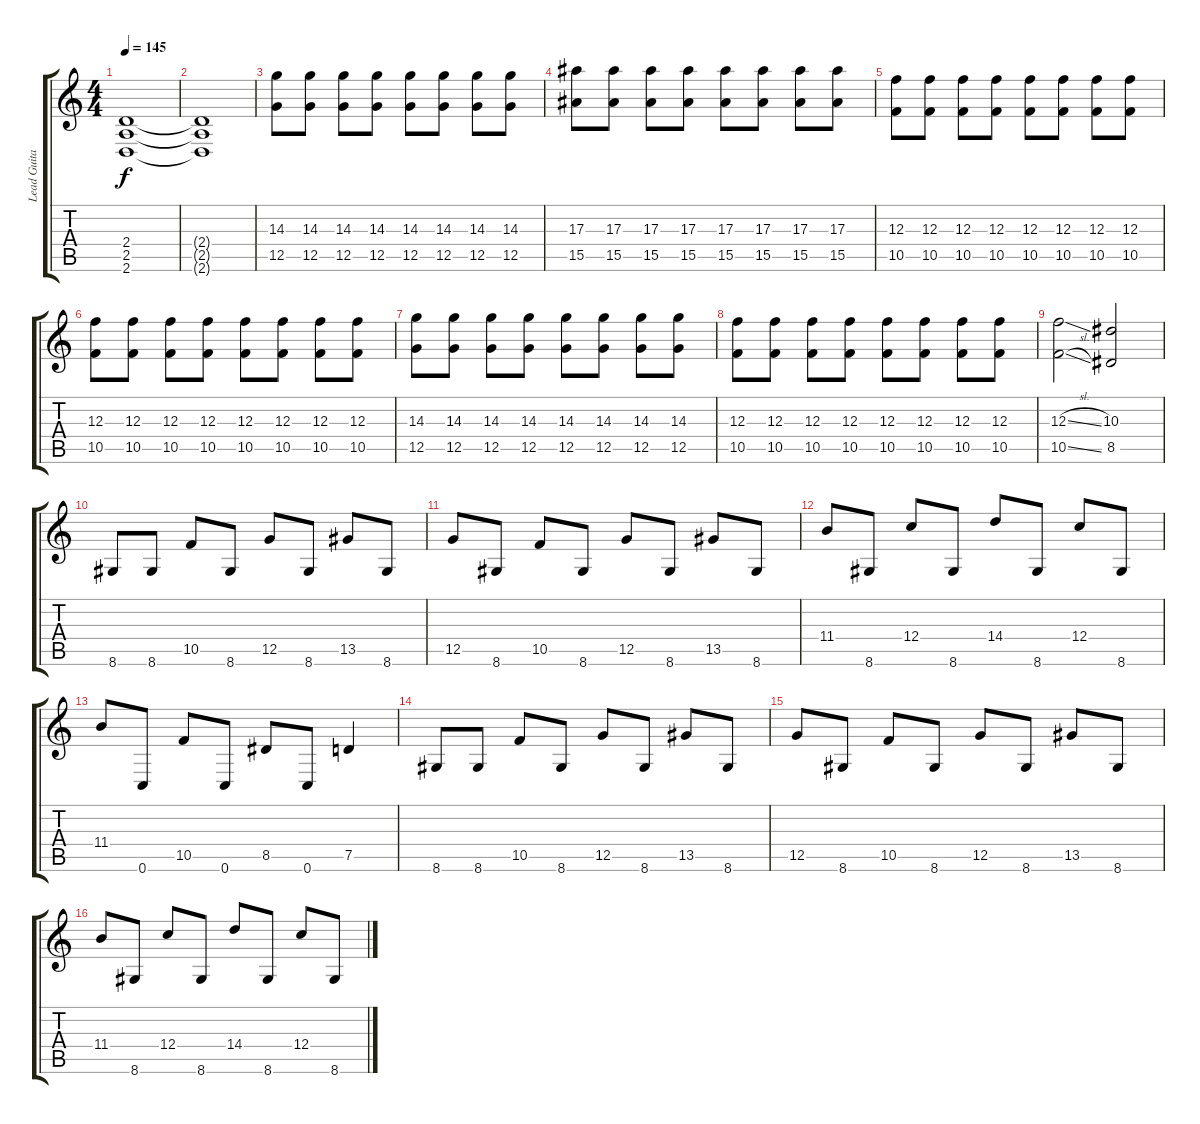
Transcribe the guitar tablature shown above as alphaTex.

\track ("Lead Guitar" "Lead Guita") {instrument overdrivenguitar}
\staff {score tabs}
\tuning (D4 A3 F3 C3 G2 C2) {hide}
\ts (4 4)
\tempo 145
\clef g2
\ks c
(2.4{t} 2.5{t} 2.6{t}).1{dy f} |
(2.4{t} 2.5{t} 2.6{t}).1 |
(14.3 12.5).8 (14.3 12.5).8 (14.3 12.5).8 (14.3 12.5).8 (14.3 12.5).8 (14.3 12.5).8 (14.3 12.5).8 (14.3 12.5).8 |
(17.3 15.5).8 (17.3 15.5).8 (17.3 15.5).8 (17.3 15.5).8 (17.3 15.5).8 (17.3 15.5).8 (17.3 15.5).8 (17.3 15.5).8 |
(12.3 10.5).8 (12.3 10.5).8 (12.3 10.5).8 (12.3 10.5).8 (12.3 10.5).8 (12.3 10.5).8 (12.3 10.5).8 (12.3 10.5).8 |
(12.3 10.5).8 (12.3 10.5).8 (12.3 10.5).8 (12.3 10.5).8 (12.3 10.5).8 (12.3 10.5).8 (12.3 10.5).8 (12.3 10.5).8 |
(14.3 12.5).8 (14.3 12.5).8 (14.3 12.5).8 (14.3 12.5).8 (14.3 12.5).8 (14.3 12.5).8 (14.3 12.5).8 (14.3 12.5).8 |
(12.3 10.5).8 (12.3 10.5).8 (12.3 10.5).8 (12.3 10.5).8 (12.3 10.5).8 (12.3 10.5).8 (12.3 10.5).8 (12.3 10.5).8 |
(12.3{sl} 10.5{sl}).2 (10.3 8.5).2 |
8.6.8 8.6.8 10.5.8 8.6.8 12.5.8 8.6.8 13.5.8 8.6.8 |
12.5.8 8.6.8 10.5.8 8.6.8 12.5.8 8.6.8 13.5.8 8.6.8 |
11.4.8 8.6.8 12.4.8 8.6.8 14.4.8 8.6.8 12.4.8 8.6.8 |
11.4.8 0.6.8 10.5.8 0.6.8 8.5.8 0.6.8 7.5.4 |
8.6.8 8.6.8 10.5.8 8.6.8 12.5.8 8.6.8 13.5.8 8.6.8 |
12.5.8 8.6.8 10.5.8 8.6.8 12.5.8 8.6.8 13.5.8 8.6.8 |
11.4.8 8.6.8 12.4.8 8.6.8 14.4.8 8.6.8 12.4.8 8.6.8
